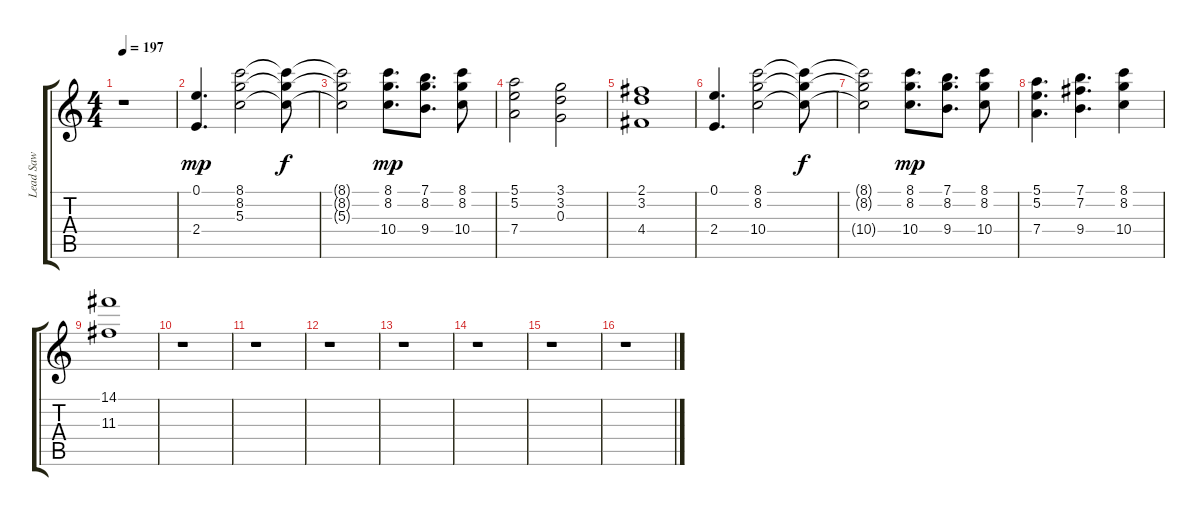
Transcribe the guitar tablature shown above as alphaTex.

\track ("Lead Saw" "Lead Saw") {instrument distortionguitar}
\staff {score tabs}
\tuning (E4 B3 G3 D3 A2 E2) {hide}
\ts (4 4)
\tempo 197
\clef g2
\ks c
r.1{dy mp} |
(0.1 2.4).4{d} (8.1 8.2 5.3).2 (8.1{t} 8.2{t} 5.3{t}).8{dy f} |
(8.1{t} 8.2{t} 5.3{t}).2 (8.1 8.2 10.4).8{d dy mp} (7.1 8.2 9.4).8{d} (8.1 8.2 10.4).8 |
(5.1 5.2 7.4).2 (3.1 3.2 0.3).2 |
(2.1 3.2 4.4).1 |
(0.1 2.4).4{d} (8.1 8.2 10.4).2 (8.1{t} 8.2{t} 10.4{t}).8{dy f} |
(8.1{t} 8.2{t} 10.4{t}).2 (8.1 8.2 10.4).8{d dy mp} (7.1 8.2 9.4).8{d} (8.1 8.2 10.4).8 |
(5.1 5.2 7.4).4{d} (7.1 7.2 9.4).4{d} (8.1 8.2 10.4).4 |
(14.1 11.3).1 |
r.1 |
r.1 |
r.1 |
r.1 |
r.1 |
r.1 |
r.1
